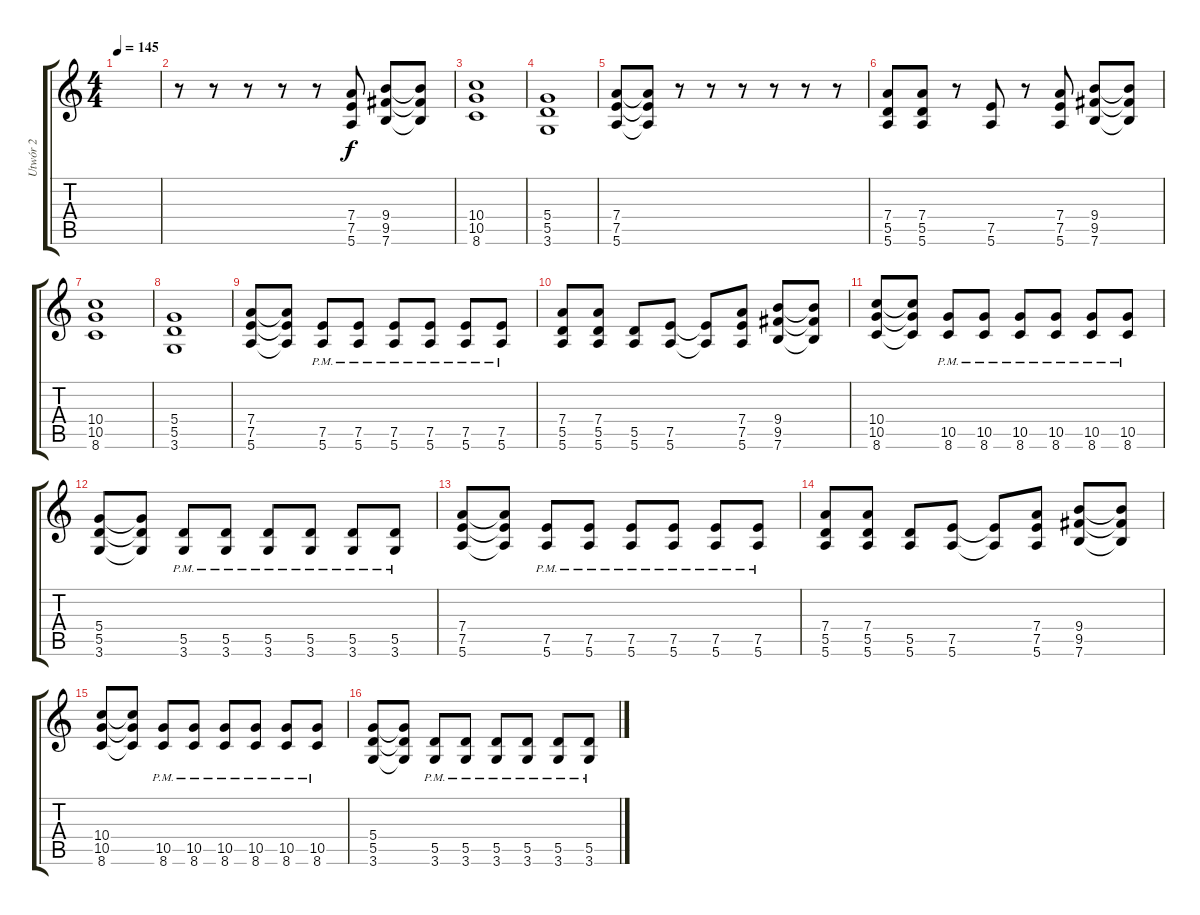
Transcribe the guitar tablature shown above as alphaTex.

\track ("Utwór 2" "Utwór 2") {instrument overdrivenguitar}
\staff {score tabs}
\tuning (E4 B3 G3 D3 A2 E2) {hide}
\ts (4 4)
\tempo 145
\clef g2
\ks c
|
r.8 r.8 r.8 r.8 r.8 (7.4 7.5 5.6).8 (9.4 9.5 7.6).8 (9.4{t} 9.5{t} 7.6{t}).8 |
(10.4 10.5 8.6).1 |
(5.4 5.5 3.6).1 |
(7.4 7.5 5.6).8 (7.4{t} 7.5{t} 5.6{t}).8 r.8 r.8 r.8 r.8 r.8 r.8 |
(7.4 5.5 5.6).8 (7.4 5.5 5.6).8 r.8 (7.5 5.6).8 r.8 (7.4 7.5 5.6).8 (9.4 9.5 7.6).8 (9.4{t} 9.5{t} 7.6{t}).8 |
(10.4 10.5 8.6).1 |
(5.4 5.5 3.6).1 |
(7.4 7.5 5.6).8 (7.4{t} 7.5{t} 5.6{t}).8 (7.5{pm} 5.6{pm}).8 (7.5{pm} 5.6{pm}).8 (7.5{pm} 5.6{pm}).8 (7.5{pm} 5.6{pm}).8 (7.5{pm} 5.6{pm}).8 (7.5{pm} 5.6{pm}).8 |
(7.4 5.5 5.6).8 (7.4 5.5 5.6).8 (5.5 5.6).8 (7.5 5.6).8 (7.5{t} 5.6{t}).8 (7.4 7.5 5.6).8 (9.4 9.5 7.6).8 (9.4{t} 9.5{t} 7.6{t}).8 |
(10.4 10.5 8.6).8 (10.4{t} 10.5{t} 8.6{t}).8 (10.5{pm} 8.6{pm}).8 (10.5{pm} 8.6{pm}).8 (10.5{pm} 8.6{pm}).8 (10.5{pm} 8.6{pm}).8 (10.5{pm} 8.6{pm}).8 (10.5{pm} 8.6{pm}).8 |
(5.4 5.5 3.6).8 (5.4{t} 5.5{t} 3.6{t}).8 (5.5{pm} 3.6{pm}).8 (5.5{pm} 3.6{pm}).8 (5.5{pm} 3.6{pm}).8 (5.5{pm} 3.6{pm}).8 (5.5{pm} 3.6{pm}).8 (5.5{pm} 3.6{pm}).8 |
(7.4 7.5 5.6).8 (7.4{t} 7.5{t} 5.6{t}).8 (7.5{pm} 5.6{pm}).8 (7.5{pm} 5.6{pm}).8 (7.5{pm} 5.6{pm}).8 (7.5{pm} 5.6{pm}).8 (7.5{pm} 5.6{pm}).8 (7.5{pm} 5.6{pm}).8 |
(7.4 5.5 5.6).8 (7.4 5.5 5.6).8 (5.5 5.6).8 (7.5 5.6).8 (7.5{t} 5.6{t}).8 (7.4 7.5 5.6).8 (9.4 9.5 7.6).8 (9.4{t} 9.5{t} 7.6{t}).8 |
(10.4 10.5 8.6).8 (10.4{t} 10.5{t} 8.6{t}).8 (10.5{pm} 8.6{pm}).8 (10.5{pm} 8.6{pm}).8 (10.5{pm} 8.6{pm}).8 (10.5{pm} 8.6{pm}).8 (10.5{pm} 8.6{pm}).8 (10.5{pm} 8.6{pm}).8 |
(5.4 5.5 3.6).8 (5.4{t} 5.5{t} 3.6{t}).8 (5.5{pm} 3.6{pm}).8 (5.5{pm} 3.6{pm}).8 (5.5{pm} 3.6{pm}).8 (5.5{pm} 3.6{pm}).8 (5.5{pm} 3.6{pm}).8 (5.5{pm} 3.6{pm}).8
